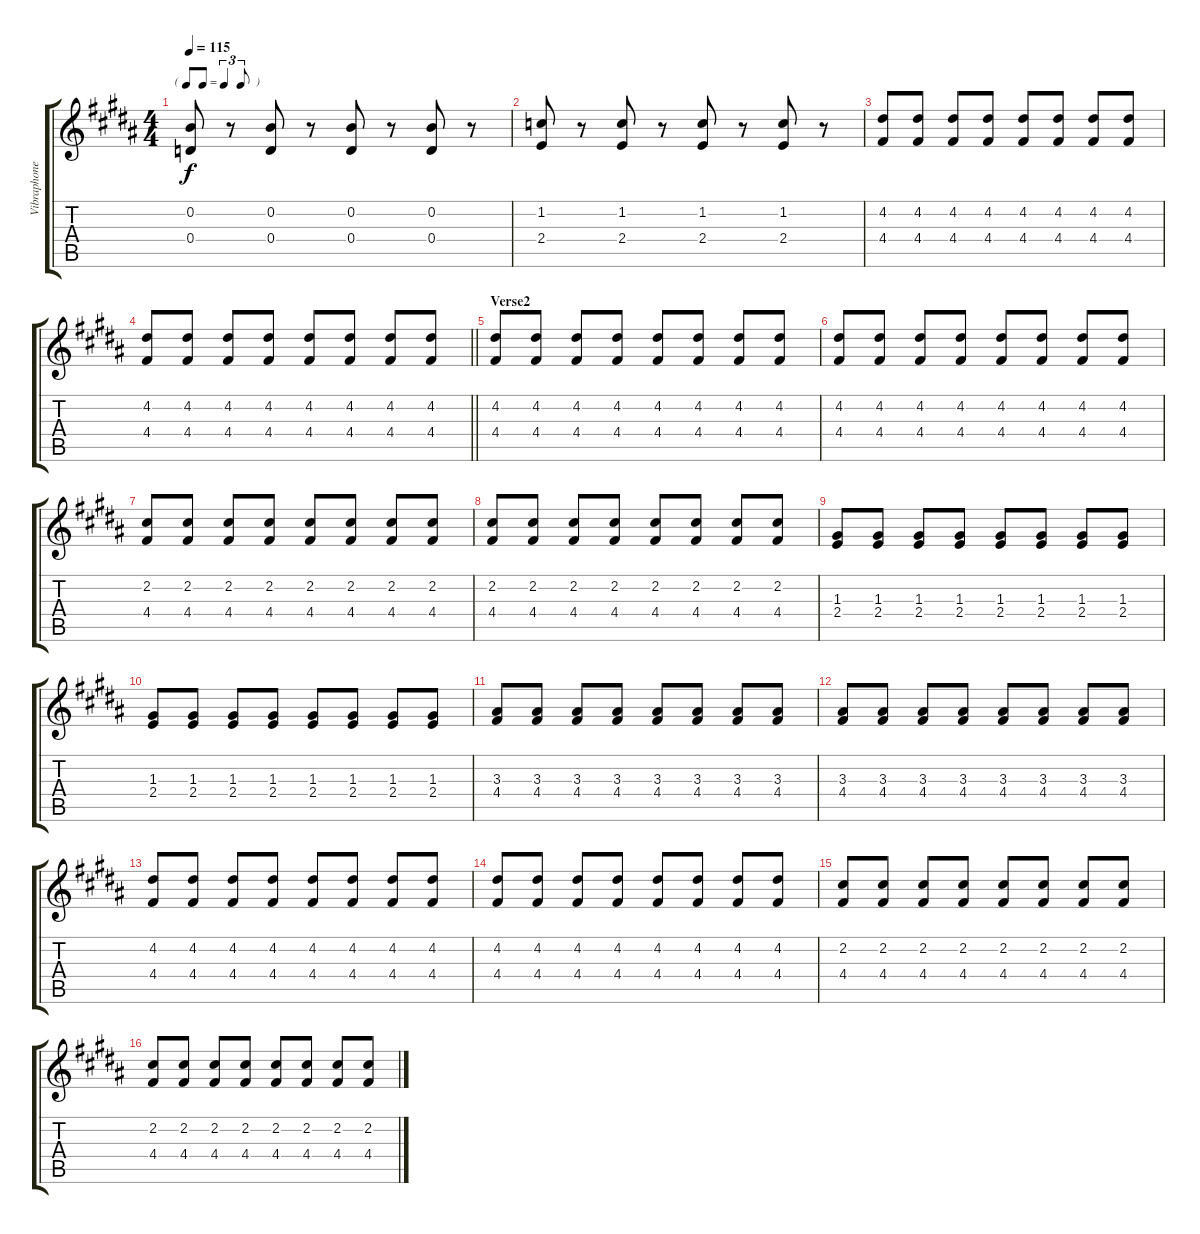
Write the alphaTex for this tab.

\track ("Vibraphone" "Vibraphone") {instrument vibraphone}
\staff {score tabs}
\tuning (E5 B4 G4 D4 A3 E3) {hide}
\ts (4 4)
\tf triplet8th
\tempo 115
\clef g2
\ks b
(0.2 0.4).8{dy f} r.8 (0.2 0.4).8 r.8 (0.2 0.4).8 r.8 (0.2 0.4).8 r.8 |
(1.2 2.4).8 r.8 (1.2 2.4).8 r.8 (1.2 2.4).8 r.8 (1.2 2.4).8 r.8 |
(4.2 4.4).8 (4.2 4.4).8 (4.2 4.4).8 (4.2 4.4).8 (4.2 4.4).8 (4.2 4.4).8 (4.2 4.4).8 (4.2 4.4).8 |
\barLineRight lightlight
(4.2 4.4).8 (4.2 4.4).8 (4.2 4.4).8 (4.2 4.4).8 (4.2 4.4).8 (4.2 4.4).8 (4.2 4.4).8 (4.2 4.4).8 |
\section ("" "Verse2")
(4.2 4.4).8 (4.2 4.4).8 (4.2 4.4).8 (4.2 4.4).8 (4.2 4.4).8 (4.2 4.4).8 (4.2 4.4).8 (4.2 4.4).8 |
(4.2 4.4).8 (4.2 4.4).8 (4.2 4.4).8 (4.2 4.4).8 (4.2 4.4).8 (4.2 4.4).8 (4.2 4.4).8 (4.2 4.4).8 |
(2.2 4.4).8 (2.2 4.4).8 (2.2 4.4).8 (2.2 4.4).8 (2.2 4.4).8 (2.2 4.4).8 (2.2 4.4).8 (2.2 4.4).8 |
(2.2 4.4).8 (2.2 4.4).8 (2.2 4.4).8 (2.2 4.4).8 (2.2 4.4).8 (2.2 4.4).8 (2.2 4.4).8 (2.2 4.4).8 |
(1.3 2.4).8 (1.3 2.4).8 (1.3 2.4).8 (1.3 2.4).8 (1.3 2.4).8 (1.3 2.4).8 (1.3 2.4).8 (1.3 2.4).8 |
(1.3 2.4).8 (1.3 2.4).8 (1.3 2.4).8 (1.3 2.4).8 (1.3 2.4).8 (1.3 2.4).8 (1.3 2.4).8 (1.3 2.4).8 |
(3.3 4.4).8 (3.3 4.4).8 (3.3 4.4).8 (3.3 4.4).8 (3.3 4.4).8 (3.3 4.4).8 (3.3 4.4).8 (3.3 4.4).8 |
(3.3 4.4).8 (3.3 4.4).8 (3.3 4.4).8 (3.3 4.4).8 (3.3 4.4).8 (3.3 4.4).8 (3.3 4.4).8 (3.3 4.4).8 |
(4.2 4.4).8 (4.2 4.4).8 (4.2 4.4).8 (4.2 4.4).8 (4.2 4.4).8 (4.2 4.4).8 (4.2 4.4).8 (4.2 4.4).8 |
(4.2 4.4).8 (4.2 4.4).8 (4.2 4.4).8 (4.2 4.4).8 (4.2 4.4).8 (4.2 4.4).8 (4.2 4.4).8 (4.2 4.4).8 |
(2.2 4.4).8 (2.2 4.4).8 (2.2 4.4).8 (2.2 4.4).8 (2.2 4.4).8 (2.2 4.4).8 (2.2 4.4).8 (2.2 4.4).8 |
(2.2 4.4).8 (2.2 4.4).8 (2.2 4.4).8 (2.2 4.4).8 (2.2 4.4).8 (2.2 4.4).8 (2.2 4.4).8 (2.2 4.4).8
